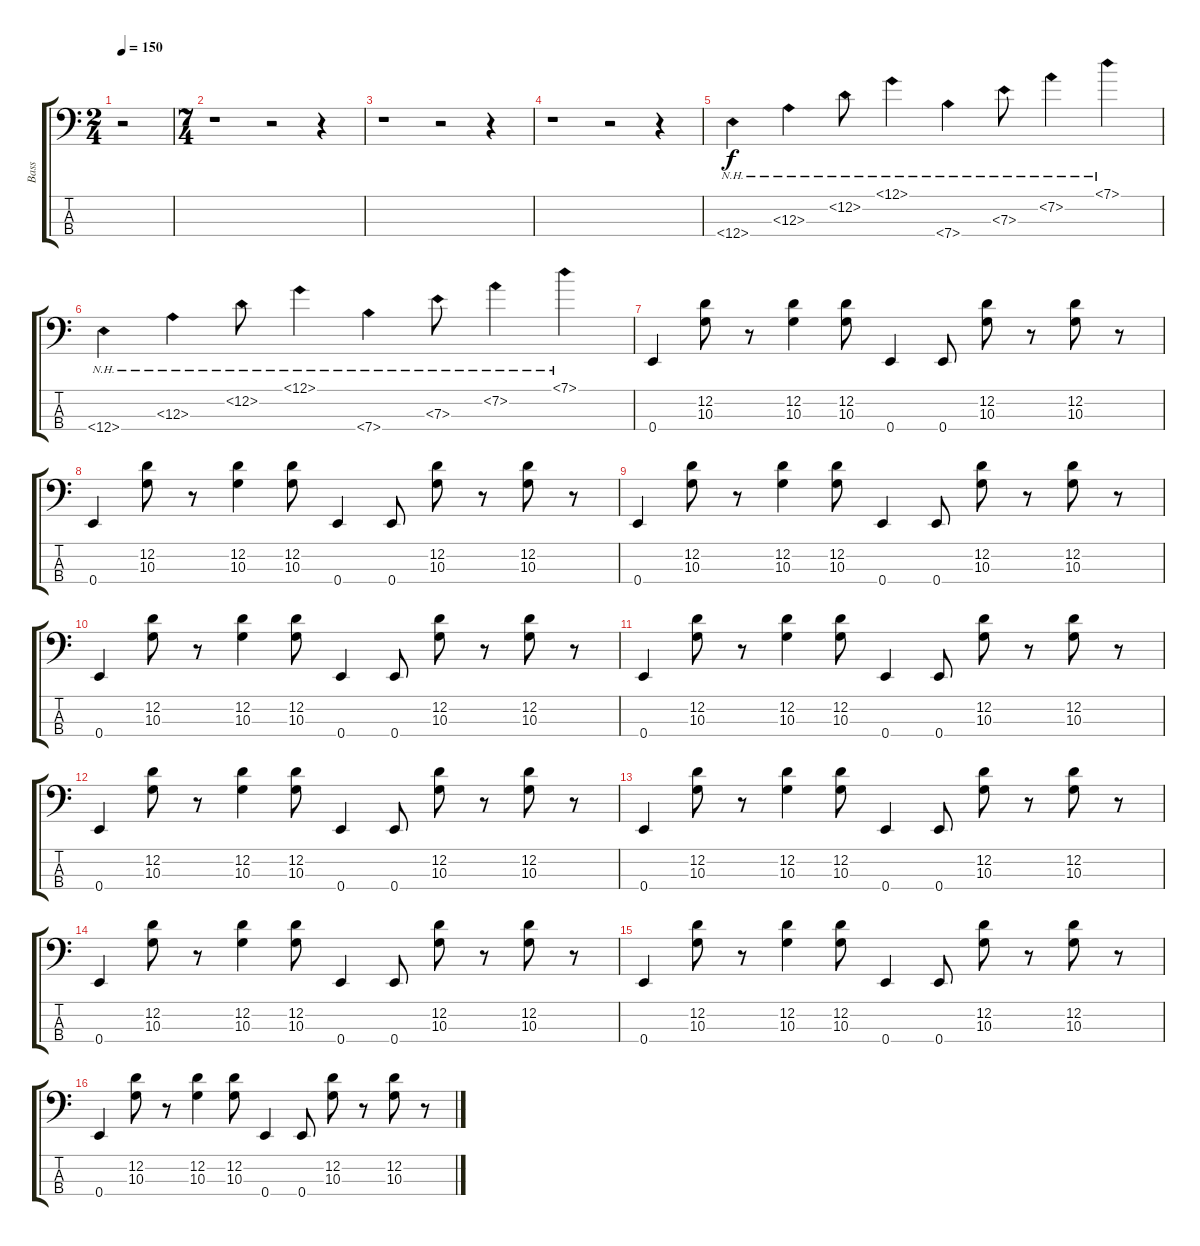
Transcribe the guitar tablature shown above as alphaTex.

\track ("Bass" "Bass") {instrument electricbassfinger}
\staff {score tabs}
\tuning (G2 D2 A1 E1) {hide}
\ts (2 4)
\tempo 150
\clef f4
\ks c
r.2{dy f instrument electricbassfinger} |
\ts (7 4)
r.1 r.2 r.4 |
r.1 r.2 r.4 |
r.1 r.2 r.4 |
12.4{nh}.4 12.3{nh}.4 12.2{nh}.8 12.1{nh}.4 7.4{nh}.4 7.3{nh}.8 7.2{nh}.4 7.1{nh}.4 |
12.4{nh}.4 12.3{nh}.4 12.2{nh}.8 12.1{nh}.4 7.4{nh}.4 7.3{nh}.8 7.2{nh}.4 7.1{nh}.4 |
0.4.4 (12.2 10.3).8 r.8 (12.2 10.3).4 (12.2 10.3).8 0.4.4 0.4.8 (12.2 10.3).8 r.8 (12.2 10.3).8 r.8 |
0.4.4 (12.2 10.3).8 r.8 (12.2 10.3).4 (12.2 10.3).8 0.4.4 0.4.8 (12.2 10.3).8 r.8 (12.2 10.3).8 r.8 |
0.4.4 (12.2 10.3).8 r.8 (12.2 10.3).4 (12.2 10.3).8 0.4.4 0.4.8 (12.2 10.3).8 r.8 (12.2 10.3).8 r.8 |
0.4.4 (12.2 10.3).8 r.8 (12.2 10.3).4 (12.2 10.3).8 0.4.4 0.4.8 (12.2 10.3).8 r.8 (12.2 10.3).8 r.8 |
0.4.4 (12.2 10.3).8 r.8 (12.2 10.3).4 (12.2 10.3).8 0.4.4 0.4.8 (12.2 10.3).8 r.8 (12.2 10.3).8 r.8 |
0.4.4 (12.2 10.3).8 r.8 (12.2 10.3).4 (12.2 10.3).8 0.4.4 0.4.8 (12.2 10.3).8 r.8 (12.2 10.3).8 r.8 |
0.4.4 (12.2 10.3).8 r.8 (12.2 10.3).4 (12.2 10.3).8 0.4.4 0.4.8 (12.2 10.3).8 r.8 (12.2 10.3).8 r.8 |
0.4.4 (12.2 10.3).8 r.8 (12.2 10.3).4 (12.2 10.3).8 0.4.4 0.4.8 (12.2 10.3).8 r.8 (12.2 10.3).8 r.8 |
0.4.4 (12.2 10.3).8 r.8 (12.2 10.3).4 (12.2 10.3).8 0.4.4 0.4.8 (12.2 10.3).8 r.8 (12.2 10.3).8 r.8 |
0.4.4 (12.2 10.3).8 r.8 (12.2 10.3).4 (12.2 10.3).8 0.4.4 0.4.8 (12.2 10.3).8 r.8 (12.2 10.3).8 r.8
